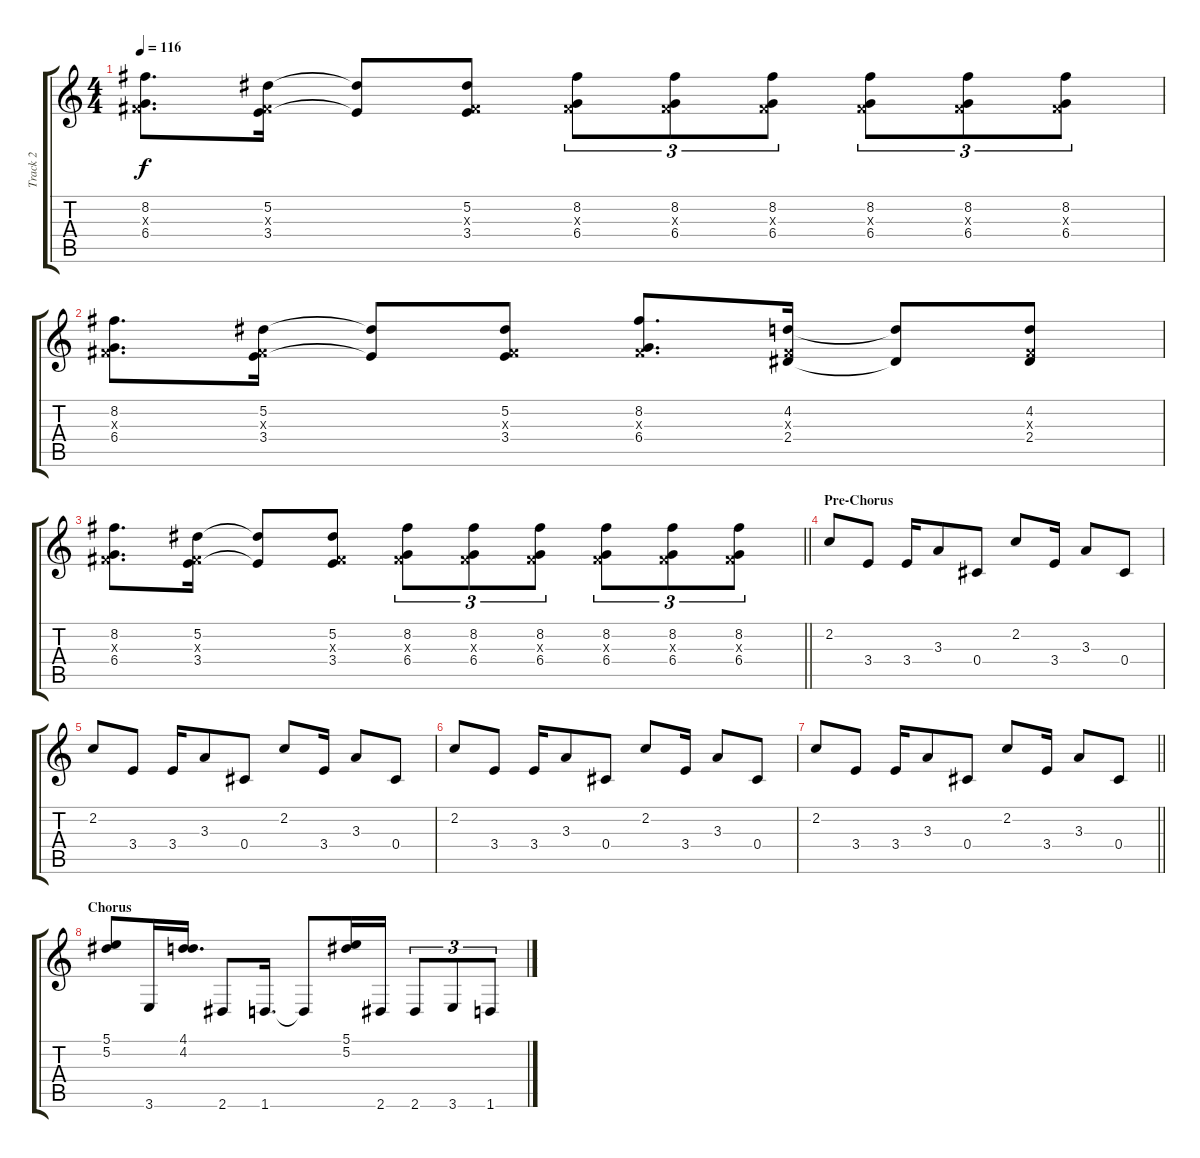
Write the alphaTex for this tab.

\track ("Track 2" "Track 2") {instrument distortionguitar}
\staff {score tabs}
\tuning (B3 Bb3 Gb3 Db3 Ab2 Db2) {hide}
\ts (4 4)
\tempo 116
\clef g2
\ks c
(8.2 0.3{x} 6.4).8{d dy f} (5.2 0.3{x} 3.4).16 (5.2{t} 3.4{t}).8 (5.2 0.3{x} 3.4).8 (8.2 0.3{x} 6.4).8{tu (3 2)} (8.2 0.3{x} 6.4).8{tu (3 2)} (8.2 0.3{x} 6.4).8{tu (3 2)} (8.2 0.3{x} 6.4).8{tu (3 2)} (8.2 0.3{x} 6.4).8{tu (3 2)} (8.2 0.3{x} 6.4).8{tu (3 2)} |
(8.2 0.3{x} 6.4).8{d} (5.2 0.3{x} 3.4).16 (5.2{t} 3.4{t}).8 (5.2 0.3{x} 3.4).8 (8.2 0.3{x} 6.4).8{d} (4.2 0.3{x} 2.4).16 (4.2{t} 2.4{t}).8 (4.2 0.3{x} 2.4).8 |
\barLineRight lightlight
(8.2 0.3{x} 6.4).8{d} (5.2 0.3{x} 3.4).16 (5.2{t} 3.4{t}).8 (5.2 0.3{x} 3.4).8 (8.2 0.3{x} 6.4).8{tu (3 2)} (8.2 0.3{x} 6.4).8{tu (3 2)} (8.2 0.3{x} 6.4).8{tu (3 2)} (8.2 0.3{x} 6.4).8{tu (3 2)} (8.2 0.3{x} 6.4).8{tu (3 2)} (8.2 0.3{x} 6.4).8{tu (3 2)} |
\section ("" "Pre-Chorus")
2.2.8 3.4.8 3.4.16 3.3.8 0.4.8 2.2.8 3.4.16 3.3.8 0.4.8 |
2.2.8 3.4.8 3.4.16 3.3.8 0.4.8 2.2.8 3.4.16 3.3.8 0.4.8 |
2.2.8 3.4.8 3.4.16 3.3.8 0.4.8 2.2.8 3.4.16 3.3.8 0.4.8 |
\barLineRight lightlight
2.2.8 3.4.8 3.4.16 3.3.8 0.4.8 2.2.8 3.4.16 3.3.8 0.4.8 |
\section ("" "Chorus")
(5.1 5.2).8 3.6.16 (4.1 4.2).16{d} 2.6.8 1.6.16{d} 1.6{t}.8 (5.1 5.2).16 2.6.16 2.6.8{tu (3 2)} 3.6.8{tu (3 2)} 1.6.8{tu (3 2)}
